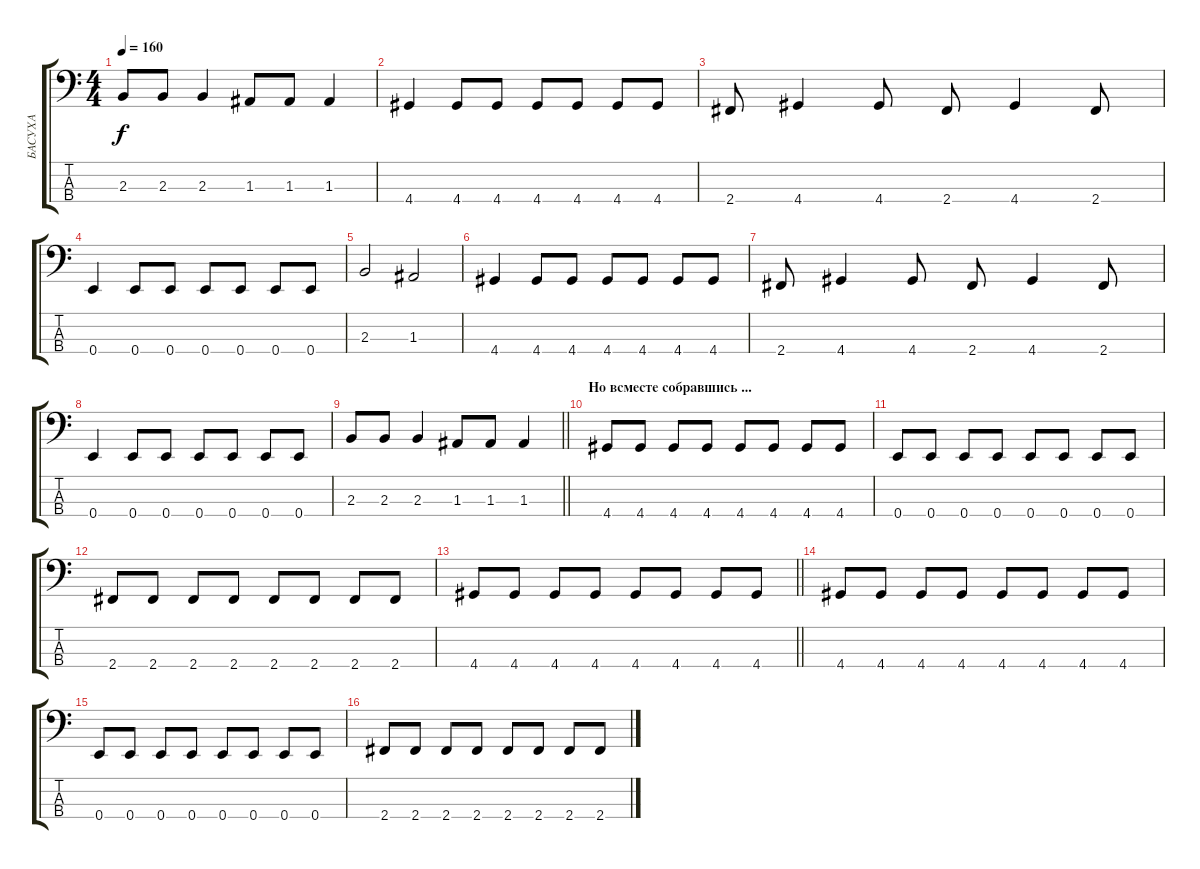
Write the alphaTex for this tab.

\track ("БАСУХА" "БАСУХА") {instrument electricbassfinger}
\staff {score tabs}
\tuning (G2 D2 A1 E1) {hide}
\ts (4 4)
\tempo 160
\clef f4
\ks c
2.3.8{dy f} 2.3.8 2.3.4 1.3.8 1.3.8 1.3.4 |
4.4.4 4.4.8 4.4.8 4.4.8 4.4.8 4.4.8 4.4.8 |
2.4.8 4.4.4 4.4.8 2.4.8 4.4.4 2.4.8 |
0.4.4 0.4.8 0.4.8 0.4.8 0.4.8 0.4.8 0.4.8 |
2.3.2 1.3.2 |
4.4.4 4.4.8 4.4.8 4.4.8 4.4.8 4.4.8 4.4.8 |
2.4.8 4.4.4 4.4.8 2.4.8 4.4.4 2.4.8 |
0.4.4 0.4.8 0.4.8 0.4.8 0.4.8 0.4.8 0.4.8 |
\barLineRight lightlight
2.3.8 2.3.8 2.3.4 1.3.8 1.3.8 1.3.4 |
\section ("" "Но всместе собравшись ...")
4.4.8 4.4.8 4.4.8 4.4.8 4.4.8 4.4.8 4.4.8 4.4.8 |
0.4.8 0.4.8 0.4.8 0.4.8 0.4.8 0.4.8 0.4.8 0.4.8 |
2.4.8 2.4.8 2.4.8 2.4.8 2.4.8 2.4.8 2.4.8 2.4.8 |
\barLineRight lightlight
4.4.8 4.4.8 4.4.8 4.4.8 4.4.8 4.4.8 4.4.8 4.4.8 |
4.4.8 4.4.8 4.4.8 4.4.8 4.4.8 4.4.8 4.4.8 4.4.8 |
0.4.8 0.4.8 0.4.8 0.4.8 0.4.8 0.4.8 0.4.8 0.4.8 |
2.4.8 2.4.8 2.4.8 2.4.8 2.4.8 2.4.8 2.4.8 2.4.8
